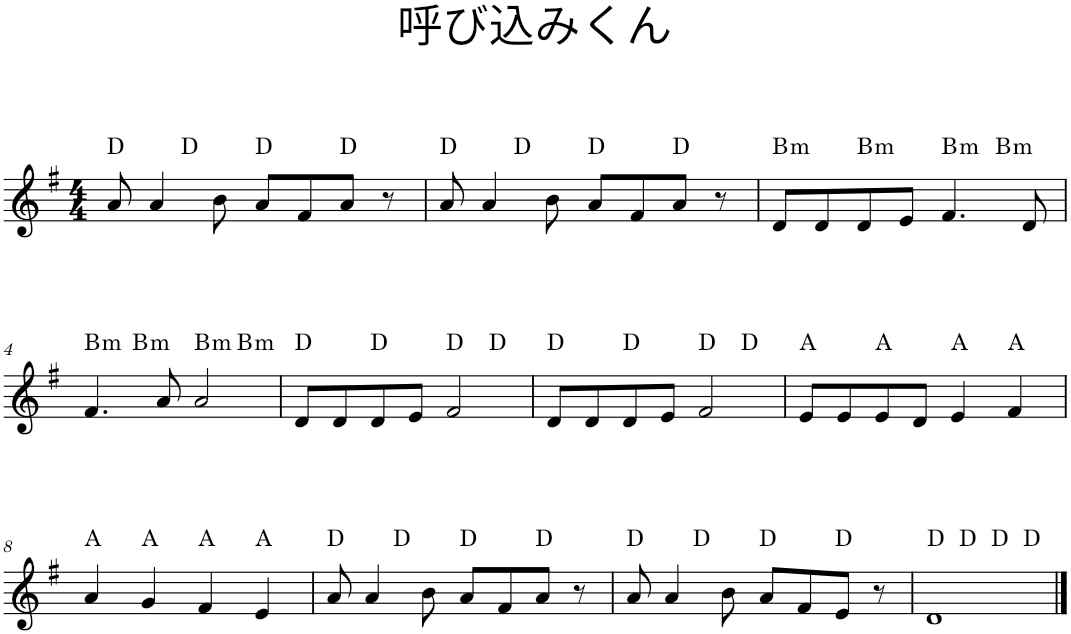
**kern	**harte
*part1	*part1
*staff1	*
*I"Piano	*
*I'Pno.	*
*clefG2	*
*k[f#]	*
*M4/4	*
=1	=1
*^	*
8a/	4ryy	D:maj
4a/	.	.
.	2.ryy	D:maj
8b\	.	.
8a/L	.	D:maj
8f#/	.	.
8a/J	.	D:maj
8r	.	.
=2	=2	=2
8a/	4ryy	D:maj
4a/	.	.
.	2.ryy	D:maj
8b\	.	.
8a/L	.	D:maj
8f#/	.	.
8a/J	.	D:maj
8r	.	.
=3	=3	=3
!	!	!LO:H:kt=m
8d/L	2.ryy	B:min
8d/	.	.
!	!	!LO:H:kt=m
8d/	.	B:min
8e/J	.	.
!	!	!LO:H:kt=m
4.f#/	.	B:min
!	!	!LO:H:kt=m
.	4ryy	B:min
8d/	.	.
!!LO:LB:g=z	!!
=4	=4	=4
!	!	!LO:H:kt=m
*	*^	*
4.f#/	4ryy	2.ryy	B:min
!	!	!	!LO:H:kt=m
.	2.ryy	.	B:min
8a/	.	.	.
!	!	!	!LO:H:kt=m
2a/	.	.	B:min
!	!	!	!LO:H:kt=m
.	.	4ryy	B:min
*	*v	*v	*
=5	=5	=5
8d/L	2.ryy	D:maj
8d/	.	.
8d/	.	D:maj
8e/J	.	.
2f#/	.	D:maj
.	4ryy	D:maj
=6	=6	=6
8d/L	2.ryy	D:maj
8d/	.	.
8d/	.	D:maj
8e/J	.	.
2f#/	.	D:maj
.	4ryy	D:maj
*v	*v	*
=7	=7
8e/L	A:maj
8e/	.
8e/	A:maj
8d/J	.
4e/	A:maj
4f#/	A:maj
!!LO:LB:g=z
=8	=8
4a/	A:maj
4g/	A:maj
4f#/	A:maj
4e/	A:maj
=9	=9
*^	*
8a/	4ryy	D:maj
4a/	.	.
.	2.ryy	D:maj
8b\	.	.
8a/L	.	D:maj
8f#/	.	.
8a/J	.	D:maj
8r	.	.
=10	=10	=10
8a/	4ryy	D:maj
4a/	.	.
.	2.ryy	D:maj
8b\	.	.
8a/L	.	D:maj
8f#/	.	.
8e/J	.	D:maj
8r	.	.
=11	=11	=11
*^	*^	*
1d	4ryy	2ryy	2.ryy	D:maj
.	2.ryy	.	.	D:maj
.	.	2ryy	.	D:maj
.	.	.	4ryy	D:maj
*v	*v	*v	*v	*
==	==
*-	*-
